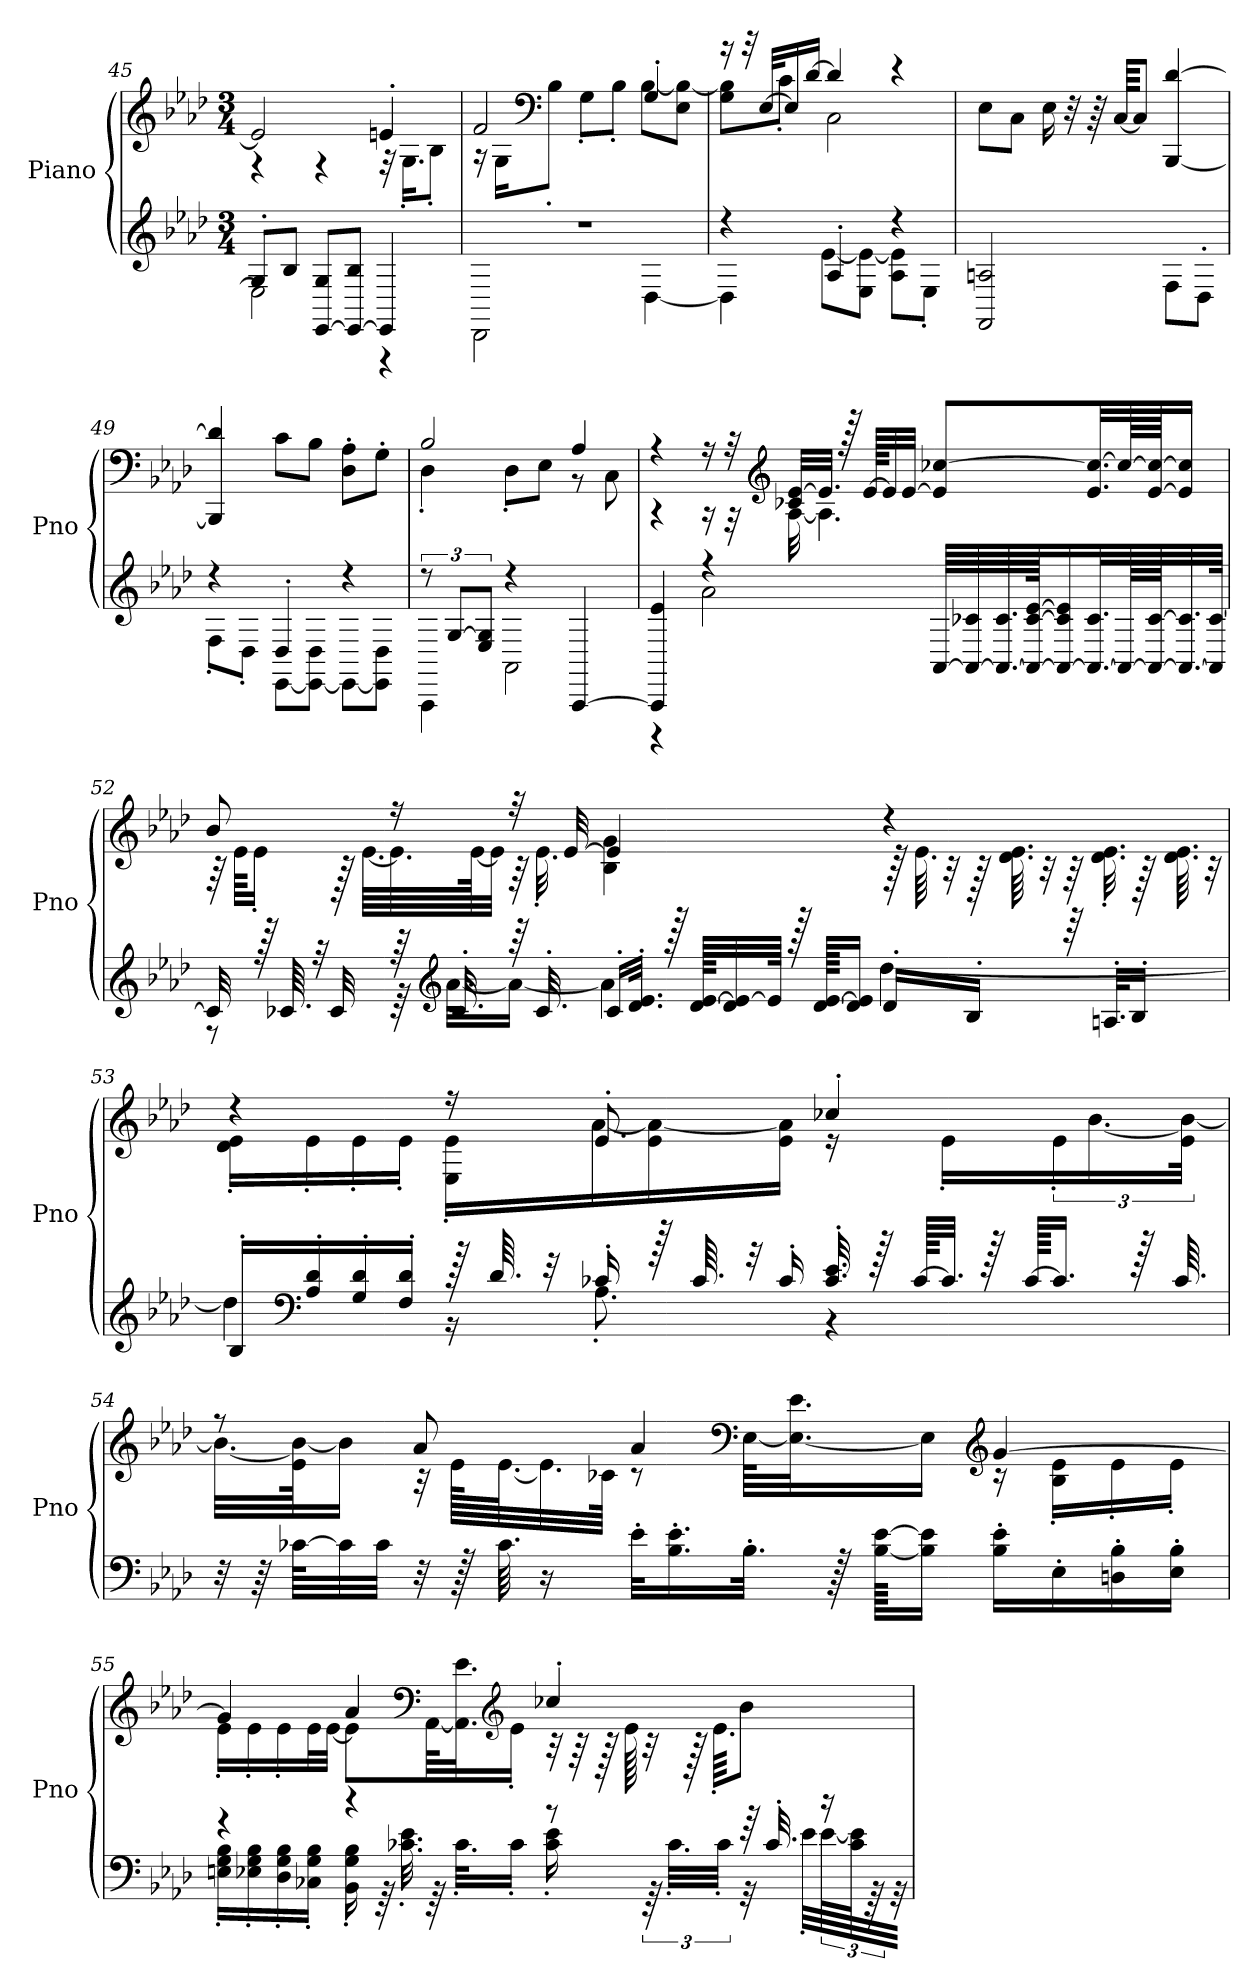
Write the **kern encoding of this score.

**kern	**kern
*part1	*part1
*staff2	*staff1
*I"Piano	*
*I'Pno	*
!!LO:LB:g=z
*clefG2	*clefG2
*k[b-e-a-d-]	*k[b-e-a-d-]
*M3/4	*M3/4
=45	=45
*^	*^
8G'/L	2E-\]	2e-/]	4r
8B-/J	.	.	.
[8EE-/ 8G/L	.	.	4r
8EE-/_ 8B-/J	.	.	.
4EE-/]	4r	4en'/	32r
.	.	.	16.G'\KL
.	.	.	8B-'\J
=46	=46	=46	=46
2.r	2DD-\	2f/	16r
.	.	.	16G\KL
*	*	*clefF4	*
.	.	.	8B-'\J
.	.	.	8G'\L
.	.	.	8B-'\J
.	[4D-\	4G'/	[8B-\L
.	.	.	8E-\ 8B-\_J
=47	=47	=47	=47
4r	4D-\]	16r	8G\ 8B-\]L
.	.	32r	.
.	.	[32E-/KLL	.
.	.	16E-/]	8c'\J
.	.	[16d-/JJ	.
4A-'/	[8e-\L	4d-/]	2C\
.	8E-\ 8e-\_J	.	.
4r	8A-\ 8e-\]L	4r	.
.	8E-'\J	.	.
*v	*v	*	*
*	*v	*v
!!LO:LB:g=z
=48	=48
2FF/ 2An/	8E-\L
.	8C\J
.	16E-\
.	32r
.	64r
.	[64C/KKKL
.	8C/J]
8F\L	[4BBB-/ [4d-/
8D-'\J	.
=49	=49
*^	*
4r	8F'\L	4BBB-/] 4d-/]
.	8D-'\J	.
4D-'/	[8EE-\L	8c\L
.	8EE-\_ 8D-\J	8B-\J
4r	8EE-\L_	8D-\' 8A-\'L
.	8EE-\] 8D-\J	8G'\J
=50	=50	=50
*	*	*^
12r	4AAA-\	2B-/	4D-'\
[12G/L	.	.	.
12E-/ 12G/]J	.	.	.
4r	2AA-\	.	8D-'\L
.	.	.	8E-\J
[4AAA-/	.	4A-/	8r
.	.	.	8C\
!!LO:LB:g=z	!!
=51	=51	=51	=51
4AAA-/] 4e-/	4r	4r	4r
4r	2a-\	16r	16r
.	.	32r	32r
*	*	*clefG2	*
.	.	32c-X/ [32e-/LLL	[32A-\
.	.	32.e-/JJJ]	4.A-\]
.	.	128r	.
.	.	[128e-/KKLLL	.
.	.	32e-/]	.
.	.	[32e-/JJJ	.
[64AA-/LLLL	.	8e-/] [8cc-X/L	.
64AA-/_ 64c-X/	.	.	.
64.AA-/_ 64.c-/	.	.	.
128AA-/_ [128c-/ [128e-/JJK	.	.	.
16AA-/_ 16c-/] 16e-/]	.	.	.
32.AA-/_ 32.c-/L	.	32.e-/ 32.cc-/_LL	.
128AA-/LL_	.	128cc-/LL_	.
128AA-/_ [128c-/JJ	.	[128e-/ 128cc-/_JJJ	.
32.AA-/_ 32.c-/]	.	16e-/] 16cc-/]JJ	.
64AA-/] [64c-/JJJk	.	.	.
!!LO:PB:g=z	!!
=52	=52	=52	=52
32c-/]	8r	8b-/	64r
.	.	.	64e-\KKLL
128r	.	.	16e-'\JJ
64.c-X/	.	.	.
32r	.	.	.
32c-/	.	.	128r
.	.	.	[64.e-\LLLL
64r	64r	16r	64.e-\]
*clefG2	*	*	*
32.c-'/	[32.a-\KLL	.	.
.	.	.	[128e-\JK
.	.	.	32e-\JJJ]
64r	16a-\JJ_	32r	64r
32.c-'/	.	.	32.e-'\
.	.	[32e-/	.
16c-'/LL	4a-\]	4e-/]	4B-\ 4g\
32.d-/' 32.e-/'JJk	.	.	.
128r	.	.	.
[128d-/ [128e-/KKLLL	.	.	.
32d-/] 32e-/_	.	.	.
64e-/JJJk]	.	.	.
128r	.	.	.
[128d-/ [128e-/KKKLL	.	.	.
16d-/] 16e-/]JJ	.	.	.
16d-'/LL	[4dd-\	4r	128r
.	.	.	64.e-\
.	.	.	32r
16B-'/JJ	.	.	128r
.	.	.	64.d-\ 64.e-\
.	.	.	32r
64r	.	.	64r
32.An'/KLL	.	.	32.d-\' 32.e-\'
16B-'/JJ	.	.	128r
.	.	.	64.d-\ 64.e-\
.	.	.	32r
!!LO:LB:g=z	!!
=53	=53	=53	=53
16B-'/LL	4dd-\]	4r	16d-\' 16e-\'LL
*clefF4	*	*	*
16A-/' 16d-/'	.	.	16e-'\
16G/' 16d-/'	.	.	16e-'\
16F/' 16d-/'JJ	.	.	16e-'\JJ
128r	16r	16r	16E-\' 16e-\'LL
64.d-/	.	.	.
32r	.	.	.
16c-X'/	8.A-'\	8.e-'/	[16a-\
128r	.	.	16e-\ 16a-\_
64.c-/	.	.	.
32r	.	.	.
16c-'/	.	.	16e-\ 16a-\]JJ
32.c-/' 32.e-/'	4r	4cc-X'/	16r
128r	.	.	.
[128c-/KKLLL	.	.	.
32.c-/JJJ]	.	.	16e-'\LL
128r	.	.	.
[128c-/KKKLL	.	.	.
16.c-/JJ]	.	.	24e-'\
.	.	.	[24.b-\
128r	.	.	.
64.c-/	.	.	.
.	.	.	48e-\ 48b-\_JJk
*v	*v	*	*
!!LO:LB:g=z	!!
=54	=54	=54
32r	8r	32.b-\LLL_
64r	.	.
[64c-X\KLLL	.	64e-\ 64b-\_JK
32c-\]	.	16b-\JJ]
32c-\JJJ	.	.
32r	8a-/	32r
128r	.	128e-\KLLLL
64.c-\	.	[64.e-\J
16r	.	32.e-\]
.	.	64c-X\JJJk
32e-'\KLL	4a-/	8r
16.B-\' 16.e-\'	.	.
*	*clefF4	*
32.B-'\JJk	.	[64E-\KLLL
.	.	32.E-\_ 32.e-\J
128r	.	.
[128B-\ [128e-\KKKLL	.	.
16B-\] 16e-\]JJ	.	16E-\JJ]
*	*clefG2	*
16B-\' 16e-\'LL	[4g/	16r
16E-'\	.	16B-\' 16e-\'LL
16Dn\' 16B-\'	.	16e-'\
16E-\' 16B-\'JJ	.	16e-'\JJ
!!LO:LB:g=z	!!
=55	=55	=55
*^	*	*
4r	16En\' 16G\' 16B-\'LL	4g/]	16e-'\LL
.	16E-X\' 16G\' 16B-\'	.	16e-'\
.	16D-\' 16G\' 16B-\'	.	16e-'\
.	16C-X\' 16G\' 16B-\'JJ	.	32e-\L
.	.	.	[32e-\JJJ
4r	16BB-\' 16G\' 16B-\'	4a-/	8e-\L]
.	64r	.	.
.	32.c-X\' 32.e-\'	.	.
*	*	*clefF4	*
.	64r	.	[64AA-\KLL
.	32.c-'\KLL	.	32.AA-\] 32.e-\J
*	*	*clefG2	*
.	16c-'\JJ	.	16e-'\JJ
8r	16c-\' 16e-\'	4cc-X'/	32r
.	.	.	64r
.	.	.	128r
.	.	.	128e-\
.	96r	.	32r
.	48.c-'\LLL	.	.
.	.	.	128r
.	.	.	64.e-'\KKKL
.	48c-'\JJJ	.	.
64r	32r	.	8b-\J
32.c-'/	.	.	.
.	32e-'\LLL	.	.
16r	[96e-\L	.	.
.	96c-\ 96e-\]JJJJ	.	.
.	96r	.	.
.	32r	.	.
*v	*v	*	*
*	*v	*v
=	=
*-	*-
